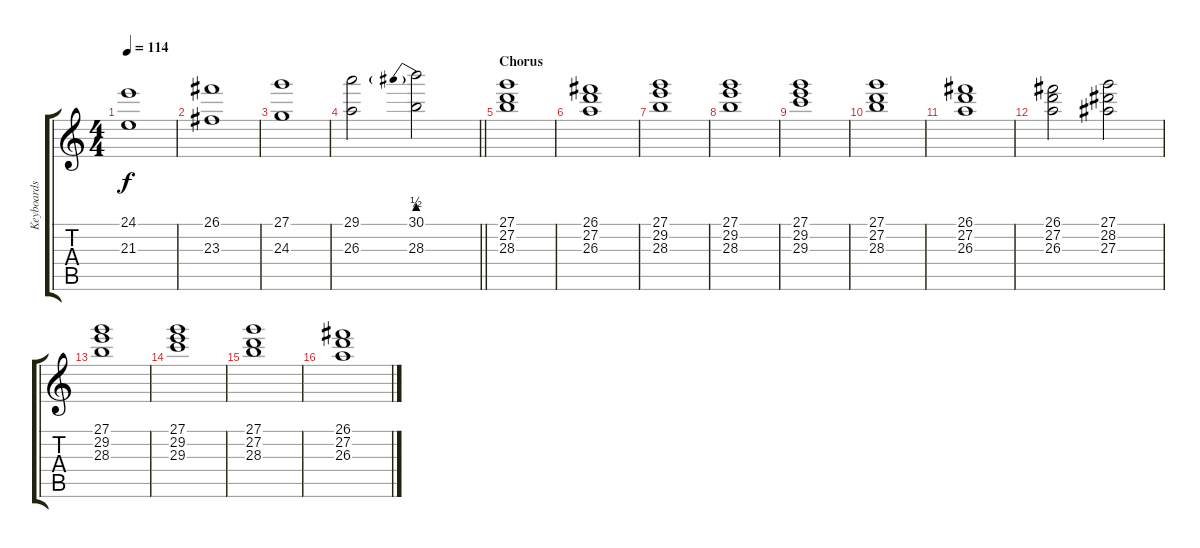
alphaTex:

\track ("Keyboards" "Keyboards") {instrument stringensemble1}
\staff {score tabs}
\tuning (E4 B3 G3 D3 A2 E2) {hide}
\ts (4 4)
\tempo 114
\clef g2
\ks c
(24.1 21.3).1{dy f} |
(26.1 23.3).1 |
(27.1 24.3).1 |
\barLineRight lightlight
(29.1 26.3).2 (30.1{be (prebend 0 2 60 2)} 28.3).2 |
\section ("" "Chorus")
(27.1 27.2 28.3).1 |
(26.1 27.2 26.3).1 |
(27.1 29.2 28.3).1 |
(27.1 29.2 28.3).1 |
(27.1 29.2 29.3).1 |
(27.1 27.2 28.3).1 |
(26.1 27.2 26.3).1 |
(26.1 27.2 26.3).2 (27.1 28.2 27.3).2 |
(27.1 29.2 28.3).1 |
(27.1 29.2 29.3).1 |
(27.1 27.2 28.3).1 |
(26.1 27.2 26.3).1
